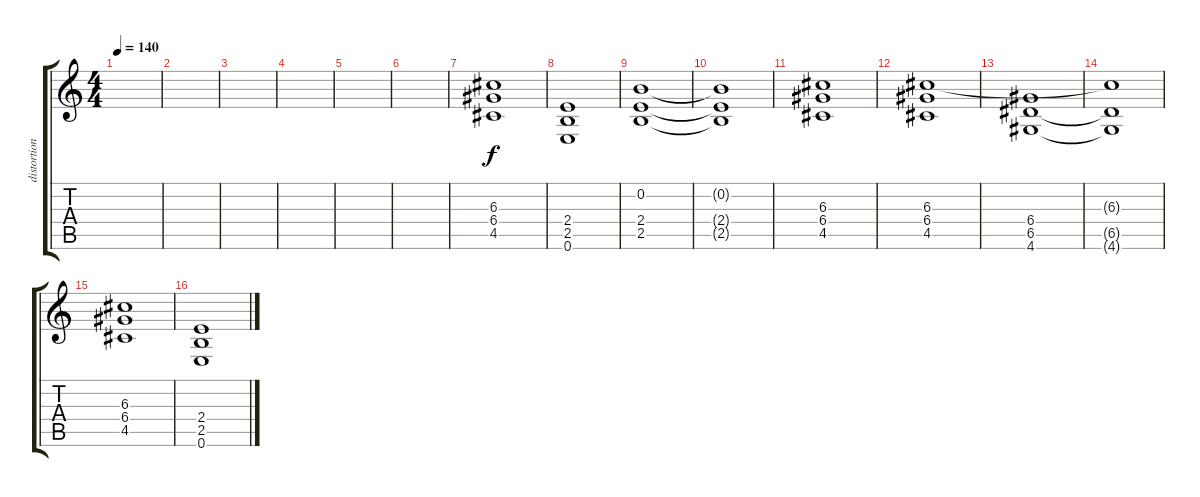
\track ("distortion guitar" "distortion") {instrument distortionguitar}
\staff {score tabs}
\tuning (E4 B3 G3 D3 A2 E2) {hide}
\ts (4 4)
\tempo 140
\clef g2
\ks c
|
|
|
|
|
|
(6.3 6.4 4.5).1 |
(2.4 2.5 0.6).1 |
(0.2 2.4 2.5).1 |
(0.2{t} 2.4{t} 2.5{t}).1 |
(6.3 6.4 4.5).1 |
(6.3 6.4 4.5).1 |
(6.4 6.5 4.6).1 |
(6.3{t} 6.5{t} 4.6{t}).1 |
(6.3 6.4 4.5).1 |
(2.4 2.5 0.6).1
